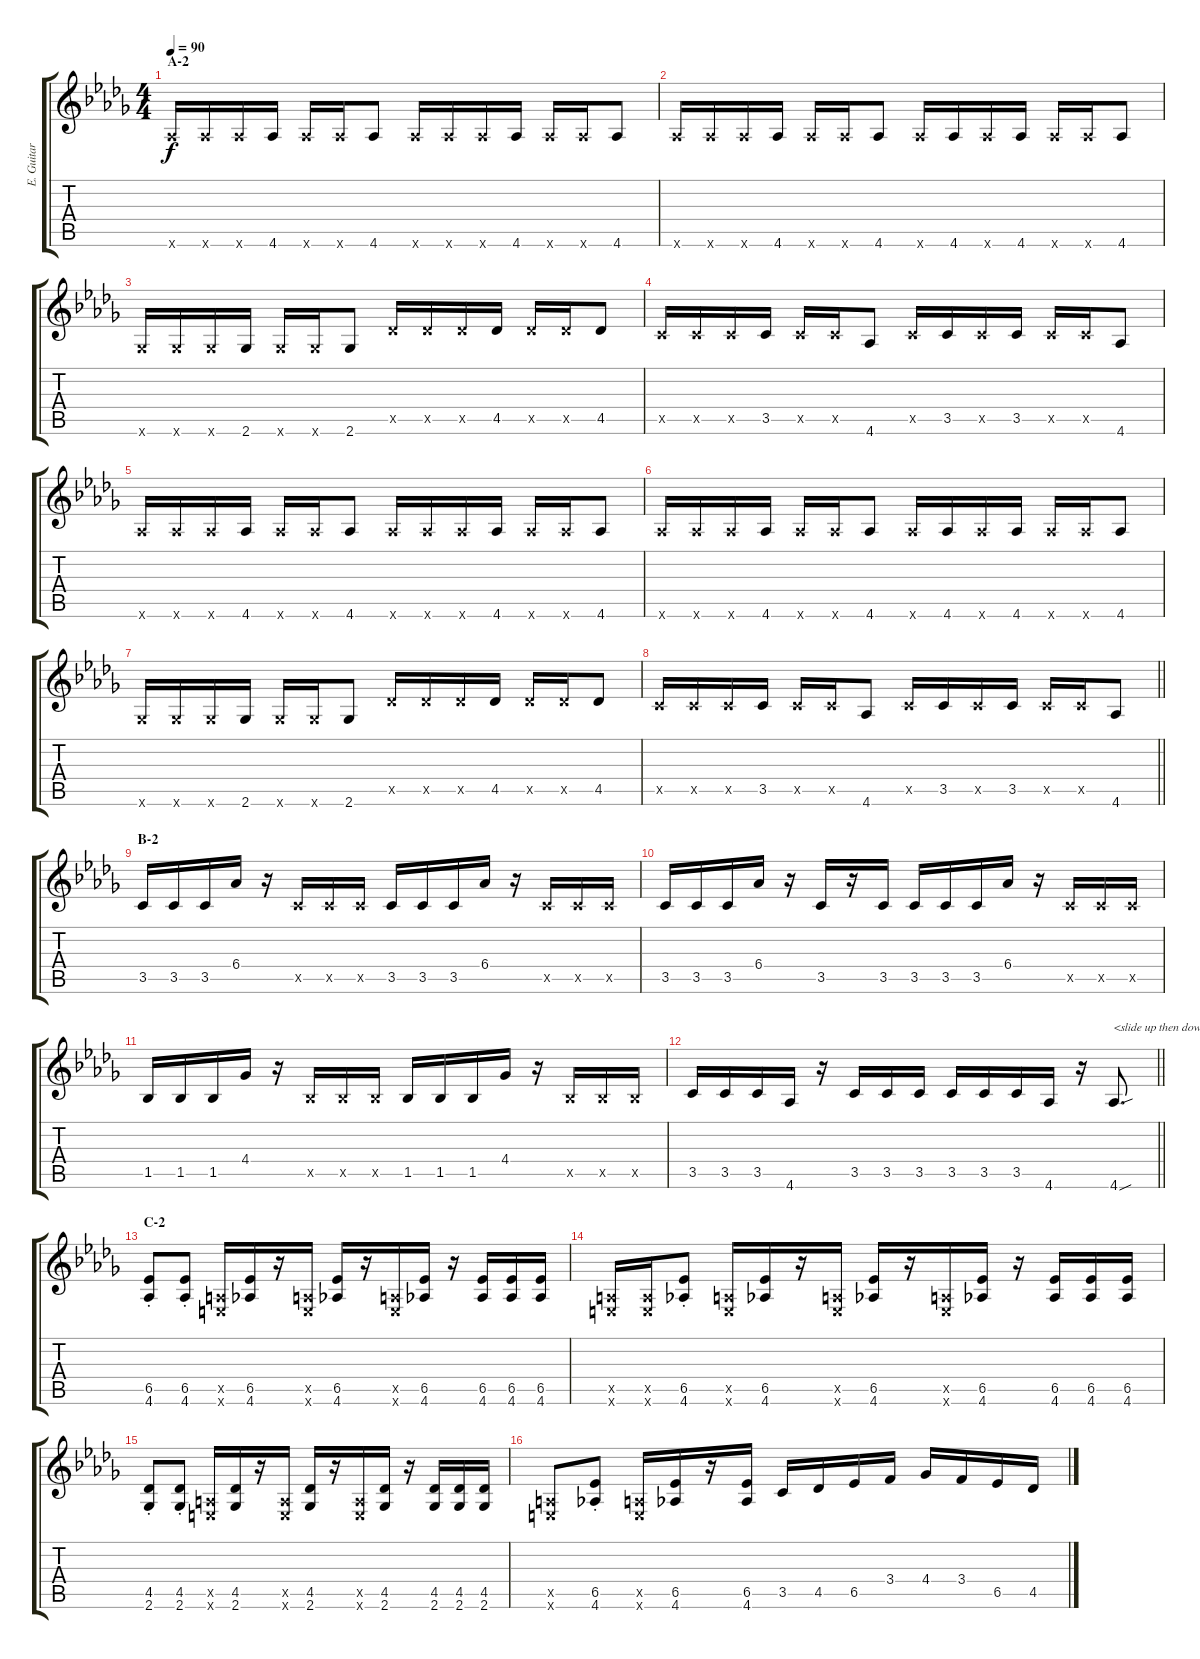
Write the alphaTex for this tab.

\track ("E. Guitar I" "E. Guitar ") {instrument overdrivenguitar}
\staff {score tabs}
\tuning (E4 B3 G3 D3 A2 E2) {hide}
\ts (4 4)
\section ("" "A-2")
\tempo 90
\clef g2
\ks db
4.6{x}.16{dy f} 4.6{x}.16 4.6{x}.16 4.6.16 4.6{x}.16 4.6{x}.16 4.6.8 4.6{x}.16 4.6{x}.16 4.6{x}.16 4.6.16 4.6{x}.16 4.6{x}.16 4.6.8 |
4.6{x}.16 4.6{x}.16 4.6{x}.16 4.6.16 4.6{x}.16 4.6{x}.16 4.6.8 4.6{x}.16 4.6.16 4.6{x}.16 4.6.16 4.6{x}.16 4.6{x}.16 4.6.8 |
2.6{x}.16 2.6{x}.16 2.6{x}.16 2.6.16 2.6{x}.16 2.6{x}.16 2.6.8 4.5{x}.16 4.5{x}.16 4.5{x}.16 4.5.16 4.5{x}.16 4.5{x}.16 4.5.8 |
3.5{x}.16 3.5{x}.16 3.5{x}.16 3.5.16 3.5{x}.16 3.5{x}.16 4.6.8 3.5{x}.16 3.5.16 3.5{x}.16 3.5.16 3.5{x}.16 3.5{x}.16 4.6.8 |
4.6{x}.16 4.6{x}.16 4.6{x}.16 4.6.16 4.6{x}.16 4.6{x}.16 4.6.8 4.6{x}.16 4.6{x}.16 4.6{x}.16 4.6.16 4.6{x}.16 4.6{x}.16 4.6.8 |
4.6{x}.16 4.6{x}.16 4.6{x}.16 4.6.16 4.6{x}.16 4.6{x}.16 4.6.8 4.6{x}.16 4.6.16 4.6{x}.16 4.6.16 4.6{x}.16 4.6{x}.16 4.6.8 |
2.6{x}.16 2.6{x}.16 2.6{x}.16 2.6.16 2.6{x}.16 2.6{x}.16 2.6.8 4.5{x}.16 4.5{x}.16 4.5{x}.16 4.5.16 4.5{x}.16 4.5{x}.16 4.5.8 |
\barLineRight lightlight
3.5{x}.16 3.5{x}.16 3.5{x}.16 3.5.16 3.5{x}.16 3.5{x}.16 4.6.8 3.5{x}.16 3.5.16 3.5{x}.16 3.5.16 3.5{x}.16 3.5{x}.16 4.6.8 |
\section ("" "B-2")
3.5.16 3.5.16 3.5.16 6.4.16 r.16 3.5{x}.16 3.5{x}.16 3.5{x}.16 3.5.16 3.5.16 3.5.16 6.4.16 r.16 3.5{x}.16 3.5{x}.16 3.5{x}.16 |
3.5.16 3.5.16 3.5.16 6.4.16 r.16 3.5.16 r.16 3.5.16 3.5.16 3.5.16 3.5.16 6.4.16 r.16 3.5{x}.16 3.5{x}.16 3.5{x}.16 |
1.5.16 1.5.16 1.5.16 4.4.16 r.16 1.5{x}.16 1.5{x}.16 1.5{x}.16 1.5.16 1.5.16 1.5.16 4.4.16 r.16 1.5{x}.16 1.5{x}.16 1.5{x}.16 |
\barLineRight lightlight
3.5.16 3.5.16 3.5.16 4.6.16 r.16 3.5.16 3.5.16 3.5.16 3.5.16 3.5.16 3.5.16 4.6.16 r.16 4.6{sou}.8{d txt "<slide up then down>"} |
\section ("" "C-2")
(6.5{st} 4.6{st}).8 (6.5{st} 4.6{st}).8 (0.5{x} 0.6{x}).16 (6.5 4.6).16 r.16 (0.5{x} 0.6{x}).16 (6.5 4.6).16 r.16 (0.5{x} 0.6{x}).16 (6.5 4.6).16 r.16 (6.5 4.6).16 (6.5 4.6).16 (6.5 4.6).16 |
(0.5{x} 0.6{x}).16 (0.5{x} 0.6{x}).16 (6.5{st} 4.6{st}).8 (0.5{x} 0.6{x}).16 (6.5 4.6).16 r.16 (0.5{x} 0.6{x}).16 (6.5 4.6).16 r.16 (0.5{x} 0.6{x}).16 (6.5 4.6).16 r.16 (6.5 4.6).16 (6.5 4.6).16 (6.5 4.6).16 |
(4.5{st} 2.6{st}).8 (4.5{st} 2.6{st}).8 (0.5{x} 0.6{x}).16 (4.5 2.6).16 r.16 (0.5{x} 0.6{x}).16 (4.5 2.6).16 r.16 (0.5{x} 0.6{x}).16 (4.5 2.6).16 r.16 (4.5 2.6).16 (4.5 2.6).16 (4.5 2.6).16 |
(0.5{x} 0.6{x}).8 (6.5{st} 4.6{st}).8 (0.5{x} 0.6{x}).16 (6.5 4.6).16 r.16 (6.5 4.6).16 3.5.16 4.5.16 6.5.16 3.4.16 4.4.16 3.4.16 6.5.16 4.5.16
